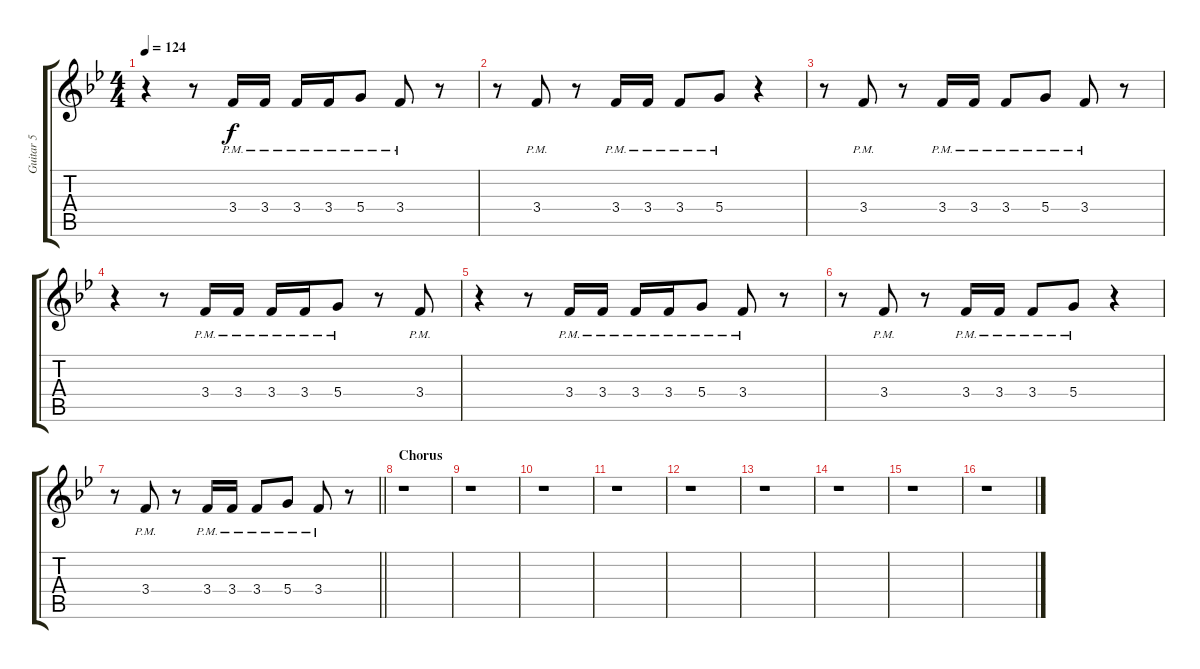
\track ("Guitar 5" "Guitar 5") {instrument electricguitarclean}
\staff {score tabs}
\tuning (E4 B3 G3 D3 A2 E2) {hide}
\ts (4 4)
\tempo 124
\clef g2
\ks gminor
r.4{dy f} r.8 3.4{pm}.16 3.4{pm}.16 3.4{pm}.16 3.4{pm}.16 5.4{pm}.8 3.4{pm}.8 r.8 |
r.8 3.4{pm}.8 r.8 3.4{pm}.16 3.4{pm}.16 3.4{pm}.8 5.4{pm}.8 r.4 |
r.8 3.4{pm}.8 r.8 3.4{pm}.16 3.4{pm}.16 3.4{pm}.8 5.4{pm}.8 3.4{pm}.8 r.8 |
r.4 r.8 3.4{pm}.16 3.4{pm}.16 3.4{pm}.16 3.4{pm}.16 5.4{pm}.8 r.8 3.4{pm}.8 |
r.4 r.8 3.4{pm}.16 3.4{pm}.16 3.4{pm}.16 3.4{pm}.16 5.4{pm}.8 3.4{pm}.8 r.8 |
r.8 3.4{pm}.8 r.8 3.4{pm}.16 3.4{pm}.16 3.4{pm}.8 5.4{pm}.8 r.4 |
\barLineRight lightlight
r.8 3.4{pm}.8 r.8 3.4{pm}.16 3.4{pm}.16 3.4{pm}.8 5.4{pm}.8 3.4{pm}.8 r.8 |
\section ("" "Chorus")
r.1 |
r.1 |
r.1 |
r.1 |
r.1 |
r.1 |
r.1 |
r.1 |
r.1
